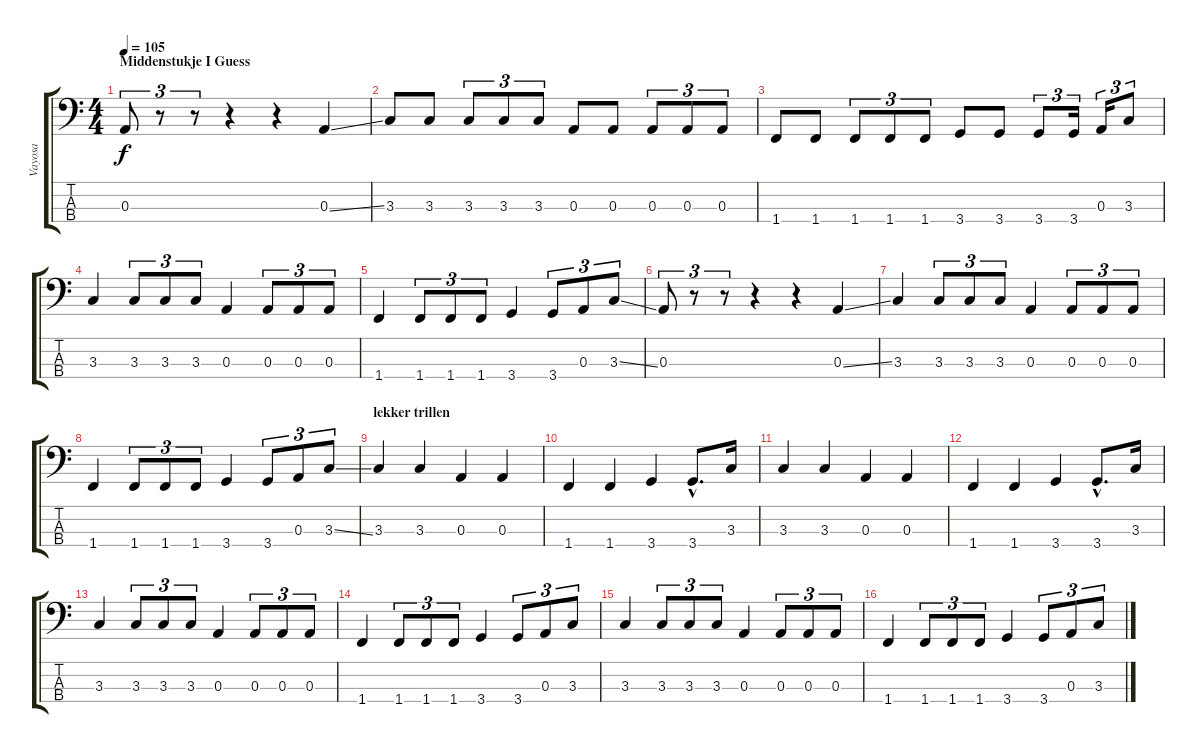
\track ("Vayosa" "Vayosa") {instrument electricbassfinger}
\staff {score tabs}
\tuning (G2 D2 A1 E1) {hide}
\ts (4 4)
\section ("" "Middenstukje I Guess")
\tempo 105
\clef f4
\ks c
0.3.8{tu (3 2) dy f} r.8{tu (3 2)} r.8{tu (3 2)} r.4 r.4 0.3{ss}.4 |
3.3.8 3.3.8 3.3.8{tu (3 2)} 3.3.8{tu (3 2)} 3.3.8{tu (3 2)} 0.3.8 0.3.8 0.3.8{tu (3 2)} 0.3.8{tu (3 2)} 0.3.8{tu (3 2)} |
1.4.8 1.4.8 1.4.8{tu (3 2)} 1.4.8{tu (3 2)} 1.4.8{tu (3 2)} 3.4.8 3.4.8 3.4.8{tu (3 2)} 3.4.16{tu (3 2)} 0.3.16{tu (3 2)} 3.3.8{tu (3 2)} |
3.3.4 3.3.8{tu (3 2)} 3.3.8{tu (3 2)} 3.3.8{tu (3 2)} 0.3.4 0.3.8{tu (3 2)} 0.3.8{tu (3 2)} 0.3.8{tu (3 2)} |
1.4.4 1.4.8{tu (3 2)} 1.4.8{tu (3 2)} 1.4.8{tu (3 2)} 3.4.4 3.4.8{tu (3 2)} 0.3.8{tu (3 2)} 3.3{ss}.8{tu (3 2)} |
0.3.8{tu (3 2)} r.8{tu (3 2)} r.8{tu (3 2)} r.4 r.4 0.3{ss}.4 |
3.3.4 3.3.8{tu (3 2)} 3.3.8{tu (3 2)} 3.3.8{tu (3 2)} 0.3.4 0.3.8{tu (3 2)} 0.3.8{tu (3 2)} 0.3.8{tu (3 2)} |
1.4.4 1.4.8{tu (3 2)} 1.4.8{tu (3 2)} 1.4.8{tu (3 2)} 3.4.4 3.4.8{tu (3 2)} 0.3.8{tu (3 2)} 3.3{ss}.8{tu (3 2)} |
\section ("" "lekker trillen")
3.3.4 3.3.4 0.3.4 0.3.4 |
1.4.4 1.4.4 3.4.4 3.4{hac}.8{d} 3.3.16 |
3.3.4 3.3.4 0.3.4 0.3.4 |
1.4.4 1.4.4 3.4.4 3.4{hac}.8{d} 3.3.16 |
3.3.4 3.3.8{tu (3 2)} 3.3.8{tu (3 2)} 3.3.8{tu (3 2)} 0.3.4 0.3.8{tu (3 2)} 0.3.8{tu (3 2)} 0.3.8{tu (3 2)} |
1.4.4 1.4.8{tu (3 2)} 1.4.8{tu (3 2)} 1.4.8{tu (3 2)} 3.4.4 3.4.8{tu (3 2)} 0.3.8{tu (3 2)} 3.3.8{tu (3 2)} |
3.3.4 3.3.8{tu (3 2)} 3.3.8{tu (3 2)} 3.3.8{tu (3 2)} 0.3.4 0.3.8{tu (3 2)} 0.3.8{tu (3 2)} 0.3.8{tu (3 2)} |
1.4.4 1.4.8{tu (3 2)} 1.4.8{tu (3 2)} 1.4.8{tu (3 2)} 3.4.4 3.4.8{tu (3 2)} 0.3.8{tu (3 2)} 3.3.8{tu (3 2)}
